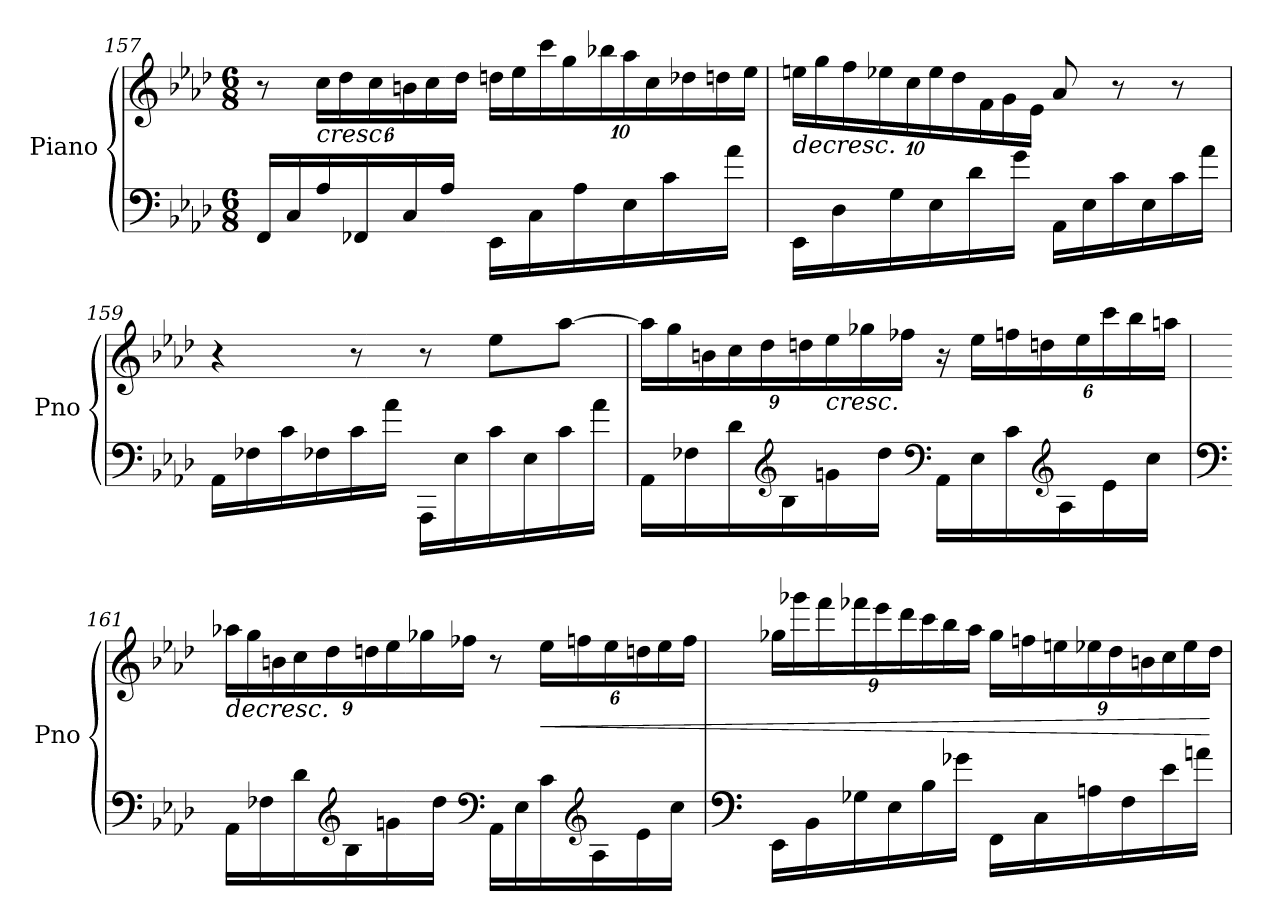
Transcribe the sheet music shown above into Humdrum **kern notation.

**kern	**kern	**dynam
*part1	*part1	*part1
*staff2	*staff1	*staff1/2
*I"Piano	*	*
*I'Pno	*	*
!!LO:LB:g=z
*clefF4	*clefG2	*
*k[b-e-a-d-]	*k[b-e-a-d-]	*
*M6/8	*M6/8	*
=157	=157	=157
16FF/LL	8r	.
16C/	.	.
*	*Xbrackettup	*
!	!	!LO:HP:b
16A-/	24cc\LL	<
.	24dd-\	.
16FF-X/	.	.
.	24cc\	.
16C/	24bn\	.
.	24cc\	.
16A-/JJ	.	.
.	24dd-\JJ	.
16EE-\LL	80%3ddn\LL	.
.	80%3ee-\	.
16C\	.	.
.	80%3ccc\	.
.	80%3gg\	.
16A-\	.	.
.	80%3bb-X\	.
16E-\	80%3aa-\	.
.	80%3cc\	.
16c\	.	.
.	80%3dd-X\	.
.	80%3ddn\	.
16a-\JJ	.	.
.	80%3ee-\JJ	.
=158	=158	=158
!	!	!LO:HP:b
16EE-\LL	80%3een\LL	>
.	80%3gg\	.
16D-\	.	.
.	80%3ff\	.
.	80%3ee-X\	.
16G\	.	.
.	80%3cc\	.
16E-\	80%3ee-\	.
.	80%3dd-\	.
16d-\	.	.
.	80%3f\	.
.	80%3g\	.
16g\JJ	.	.
.	80%3e-\JJ	[
16AA-\LL	8a-/	.
16E-\	.	.
16c\	8r	.
16E-\	.	.
16c\	8r	.
16a-\JJ	.	.
!!LO:LB:g=z
=159	=159	=159
16AA-\LL	4r	.
16F-X\	.	.
16c\	.	.
16F-X\	.	.
16c\	8r	.
16a-\JJ	.	.
16AAA-\LL	8r	.
16E-\	.	.
16c\	8ee-\L	.
16E-\	.	.
16c\	[8aa-\J	.
16a-\JJ	.	.
=160	=160	=160
16AA-\LL	24aa-\LL]	.
.	24gg\	.
16F-X\	.	.
.	24bn\	.
16d-\	24cc\	.
.	24dd-\	.
*clefG2	*	*
16B-\	.	.
.	24ddn\	.
!	!	!LO:HP:b
16gn\	24ee-\	<
.	24gg-X\	.
16dd-\JJ	.	.
.	24ff-X\JJ	.
*clefF4	*	*
16AA-\LL	16r	.
16E-\	16ee-\LL	.
16c\	24ffn\	.
.	24ddn\	.
*clefG2	*	*
16A-\	.	.
.	24ee-\	.
16e-\	24ccc\	.
.	24bb-\	.
16cc\JJ	.	.
.	24aan\JJ	.
.	.	]
!!LO:LB:g=z
=161	=161	=161
*clefF4	*	*
!	!	!LO:HP:b
16AA-\LL	24aa-X\LL	>
.	24gg\	.
16F-X\	.	.
.	24bn\	.
16d-\	24cc\	.
.	24dd-\	.
*clefG2	*	*
16B-\	.	.
.	24ddn\	.
16gn\	24ee-\	.
.	24gg-X\	.
16dd-\JJ	.	.
.	24ff-X\JJ	[
*clefF4	*	*
16AA-\LL	8r	.
16E-\	.	.
!	!	!LO:HP:b
16c\	24ee-\LL	<
.	24ffn\	.
*clefG2	*	*
16A-\	.	.
.	24ee-\	.
16e-\	24ddn\	.
.	24ee-\	.
16cc\JJ	.	.
.	24ff\JJ	.
=162	=162	=162
*clefF4	*	*
16EE-\LL	24gg-X\LL	.
.	24ggg-X\	]
16BB-\	.	.
.	24fff\	.
16G-X\	24fff-X\	.
.	24eee-\	.
16E-\	.	.
.	24ddd-\	.
16B-\	24ccc\	.
.	24bb-\	.
16g-X\JJ	.	.
.	24aa-\JJ	.
16FF\LL	24gg-\LL	.
.	24ffn\	.
16C\	.	.
.	24een\	.
16An\	24ee-X\	.
.	24dd-\	.
16F\	.	.
.	24bn\	.
16e-\	24cc\	.
.	24ee-\	.
16an\JJ	.	.
.	24dd-\JJ	[
=	=	=
*-	*-	*-
